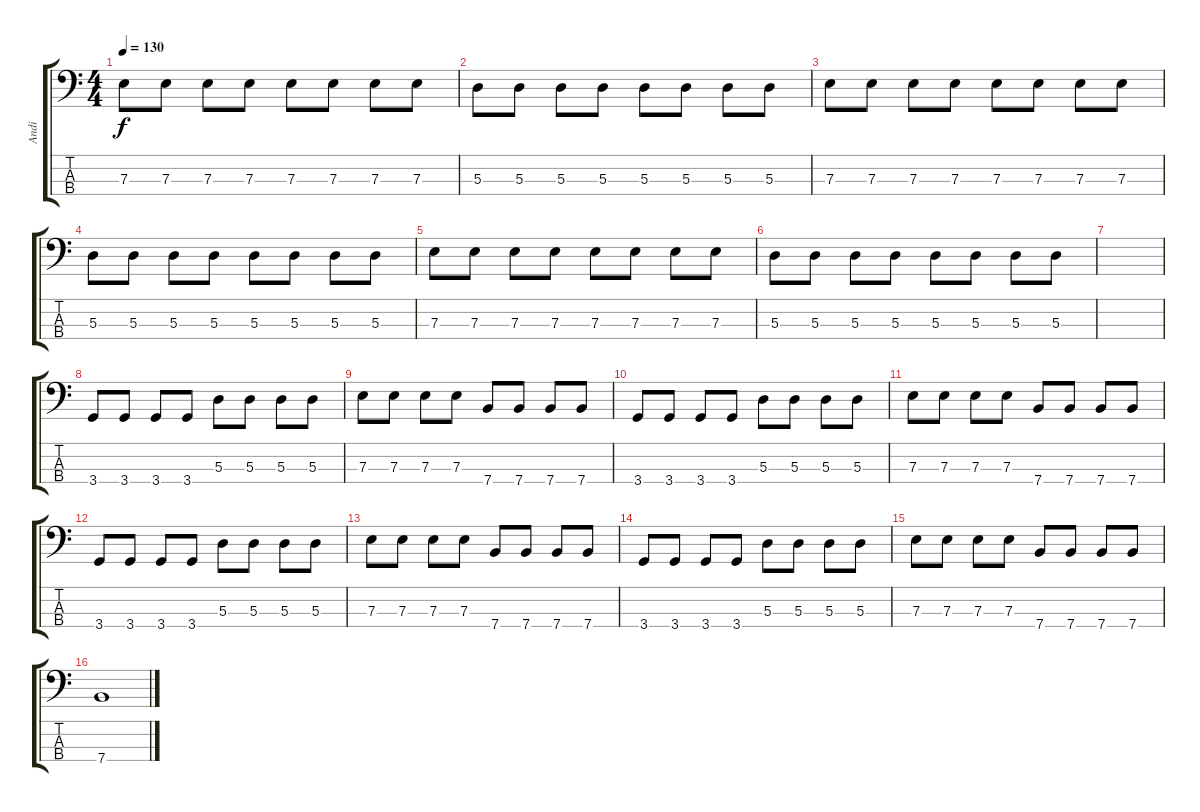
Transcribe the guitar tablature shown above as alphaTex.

\track ("Andi" "Andi") {instrument electricbasspick}
\staff {score tabs}
\tuning (G2 D2 A1 E1) {hide}
\ts (4 4)
\tempo 130
\clef f4
\ks c
7.3.8{dy f} 7.3.8 7.3.8 7.3.8 7.3.8 7.3.8 7.3.8 7.3.8 |
5.3.8 5.3.8 5.3.8 5.3.8 5.3.8 5.3.8 5.3.8 5.3.8 |
7.3.8 7.3.8 7.3.8 7.3.8 7.3.8 7.3.8 7.3.8 7.3.8 |
5.3.8 5.3.8 5.3.8 5.3.8 5.3.8 5.3.8 5.3.8 5.3.8 |
7.3.8 7.3.8 7.3.8 7.3.8 7.3.8 7.3.8 7.3.8 7.3.8 |
5.3.8 5.3.8 5.3.8 5.3.8 5.3.8 5.3.8 5.3.8 5.3.8 |
|
3.4.8 3.4.8 3.4.8 3.4.8 5.3.8 5.3.8 5.3.8 5.3.8 |
7.3.8 7.3.8 7.3.8 7.3.8 7.4.8 7.4.8 7.4.8 7.4.8 |
3.4.8 3.4.8 3.4.8 3.4.8 5.3.8 5.3.8 5.3.8 5.3.8 |
7.3.8 7.3.8 7.3.8 7.3.8 7.4.8 7.4.8 7.4.8 7.4.8 |
3.4.8 3.4.8 3.4.8 3.4.8 5.3.8 5.3.8 5.3.8 5.3.8 |
7.3.8 7.3.8 7.3.8 7.3.8 7.4.8 7.4.8 7.4.8 7.4.8 |
3.4.8 3.4.8 3.4.8 3.4.8 5.3.8 5.3.8 5.3.8 5.3.8 |
7.3.8 7.3.8 7.3.8 7.3.8 7.4.8 7.4.8 7.4.8 7.4.8 |
7.4.1
